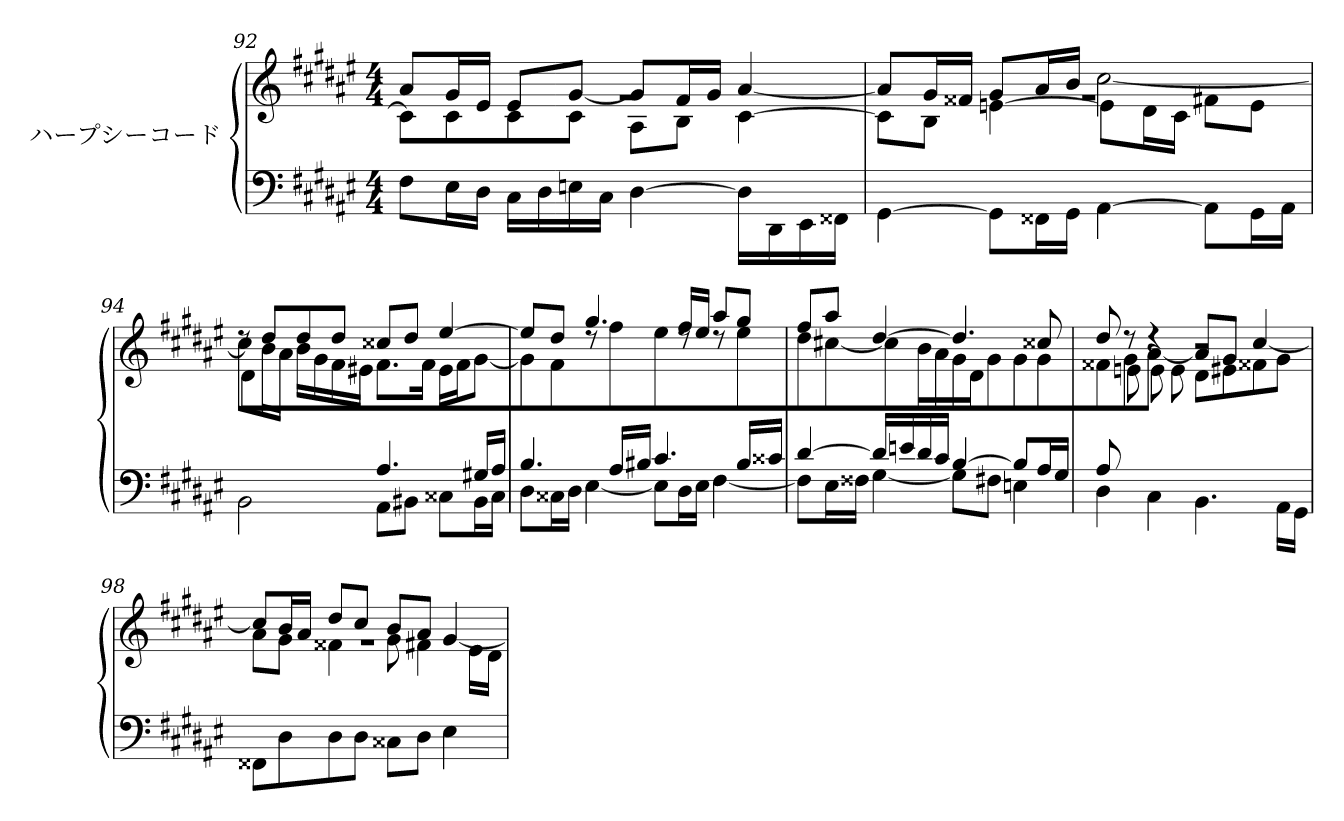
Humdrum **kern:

**kern	**kern
*part1	*part1
*staff2	*staff1
*I"ハープシーコード	*
!!LO:LB:g=z
*clefF4	*clefG2
*k[f#c#g#d#a#e#]	*k[f#c#g#d#a#e#]
*M4/4	*M4/4
=92	=92
*	*^
*	*	*^
8F#\L	1rg	8a#/L	8c#\L]
16E#\L	.	16g#/L	8c#\
16D#\JJ	.	16e#/JJ	.
16C#\LL	.	8e#/L	8c#\
16D#\	.	.	.
16En\	.	[8g#/J	8c#\J
16C#\JJ	.	.	.
[4D#\	.	8g#/L]	8A#\L
.	.	16f#/L	8B\J
.	.	16g#/JJ	.
16D#\LL]	.	[4a#/	[4c#\
16DD#\	.	.	.
16EE#\	.	.	.
16FF##X\JJ	.	.	.
=93	=93	=93	=93
[4GG#\	1rg	8a#/L]	8c#\L]
.	.	16g#/L	8B\J
.	.	16f##X/JJ	.
8GG#\L]	.	8g#/L	[4en\
16FF##X\L	.	16a#/L	.
16GG#\JJ	.	16b/JJ	.
[4AA#\	.	[2cc#\	8e\L]
.	.	.	16d#\L
.	.	.	16c#\JJ
8AA#\L]	.	.	8f#\L
16GG#\L	.	.	8e\J
16AA#\JJ	.	.	.
!!LO:LB:g=z	!!	!!
=94	=94	=94	=94
*^	*	*	*
8ryy	2BB\	8rdd	8cc#\L]	8d#\L
8F##X/	.	8dd#/L	16b\L	2..ryy
.	.	.	16a#\JJ	.
8G#/	.	8dd#/	16b\LL	.
.	.	.	16g#\	.
8G##X/J	.	8dd#/J	16f#\	.
.	.	.	16e#X\JJ	.
4.A#/	8AA#\L	8cc##X/L	8.f#\L	.
.	8BB#X\J	8dd#/J	.	.
.	.	.	16f#\Jk	.
.	8C##X\L	[4ee#/	16e#\LL	.
.	.	.	16f#\J	.
16G#X/LL	16BB#\L	.	[8g#\J	.
16A#/JJ	16C##\JJ	.	.	.
*	*	*	*v	*v
=95	=95	=95	=95
4.B/	8D#\L	8ee#/L]	8g#\L]
.	16C##X\L	8dd#/J	8f#\J
.	16D#\JJ	.	.
.	[4E#\	4.gg#/	8rdd
16A#/LL	.	.	8ff#\
16B#X/JJ	.	.	.
4.c#/	8E#\L]	.	8ee#\
.	16D#\L	16ff#/LL	8rdd
.	16E#\JJ	16ee#/JJ	.
.	[4F#\	8aa#/L	8rdd
16B#/LL	.	8gg#/J	8ee#\
16c##X/JJ	.	.	.
!!LO:LB:g=z	!!
=96	=96	=96	=96
[4d#/	8F#\L]	8ff#/L	8dd#\L
.	16E#\L	8aa#/J	[8cc#X\J
.	16F##X\JJ	.	.
16d#/LL]	[4G#\	[4dd#/	8cc#\L]
16en/	.	.	.
16d#/	.	.	16b\L
16c#/JJ	.	.	16a#\JJ
[4B/	8G#\L]	4.dd#/]	16g#\LL
.	.	.	16d#\J
.	8F#X\J	.	8g#\J
8B/L]	4En\	.	8g#\L
16A#/L	.	8cc##X/	8g#\J
16G#/JJ	.	.	.
=97	=97	=97	=97
*	*	*	*^
8A#/L	4D#\	8dd#/	8f##X/L	8ryy
2..ryy	.	8rdd	8g#/J	8en\
.	4C#\	4rdd	[4a#/	8e\
.	.	.	.	8e\J
.	4.BB\	2r	8a#/L]	8d#\L
.	.	.	8g#/J	8e#X\
.	.	.	[4cc#/	8f##X\
.	16AA#\LL	.	.	8g#\J
.	16GG#\JJ	.	.	.
*v	*v	*	*	*
!!LO:LB:g=z	!!	!!
=98	=98	=98	=98
8FF##X\L	1rg	8cc#/L]	8a#\L
8D#\	.	16b/L	8g#\J
.	.	16a#/JJ	.
8D#\	.	8dd#/L	4f##X\
8D#\J	.	8cc#/J	.
8C##X\L	.	8b/L	8g#\
8D#\J	.	8a#/J	4f#X\
4E#\	.	[4g#/	.
.	.	.	16e#\LL
.	.	.	16d#\JJ
*	*v	*v	*v
=	=
*-	*-
